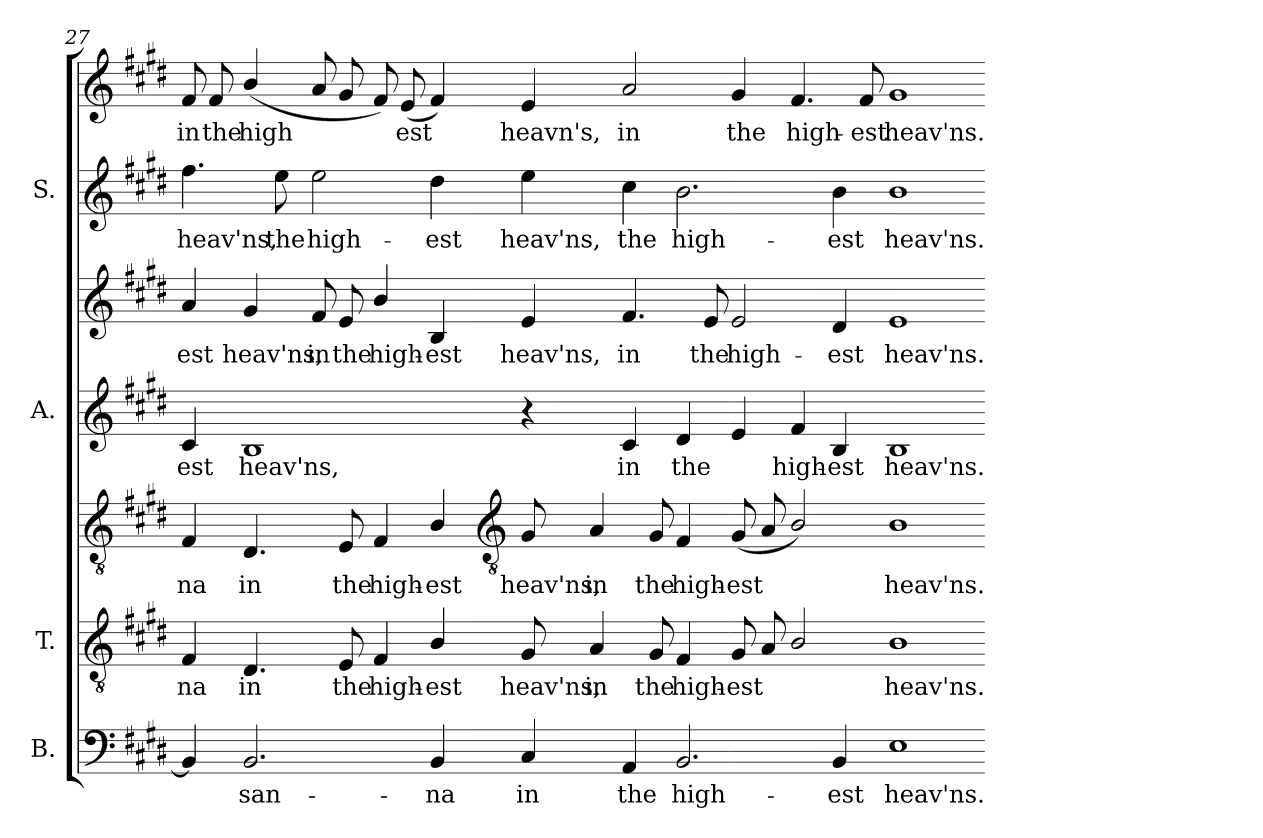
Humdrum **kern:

**kern	**text	**kern	**text	**kern	**text	**kern	**text	**kern	**text	**kern	**text	**kern	**text
*part4	*part4	*part3	*part3	*part3	*part3	*part2	*part2	*part2	*part2	*part1	*part1	*part1	*part1
*staff7	*staff7	*staff6	*staff6	*staff5	*staff5	*staff4	*staff4	*staff3	*staff3	*staff2	*staff2	*staff1	*staff1
*I"B.	*	*I"T.	*	*	*	*I"A.	*	*	*	*I"S.	*	*	*
*I'B.	*	*I'T.	*	*	*	*I'A.	*	*	*	*I'S.	*	*	*
!!LO:LB:g=z
*clefF4	*	*clefGv2	*	*clefGv2	*	*clefG2	*	*clefG2	*	*clefG2	*	*clefG2	*
*k[f#c#g#d#]	*	*k[f#c#g#d#]	*	*k[f#c#g#d#]	*	*k[f#c#g#d#]	*	*k[f#c#g#d#]	*	*k[f#c#g#d#]	*	*k[f#c#g#d#]	*
*E:	*	*E:	*	*E:	*	*E:	*	*E:	*	*E:	*	*E:	*
=27	=27	=27	=27	=27	=27	=27	=27	=27	=27	=27	=27	=27	=27
!	!	!	!LO:LY:b	!	!LO:LY:b	!	!LO:LY:b	!	!LO:LY:b	!	!LO:LY:b	!	!LO:LY:b
4BB]	.	4F#	-na	4F#	-na	4c#	est	4a	-est	4.ff#	heav'ns,	8f#	in
!	!	!	!	!	!	!	!	!	!	!	!	!	!LO:LY:b
.	.	.	.	.	.	.	.	.	.	.	.	8f#	the
!	!LO:LY:b	!	!LO:LY:b	!	!LO:LY:b	!	!LO:LY:b	!	!LO:LY:b	!	!	!	!LO:LY:b
2.BB	san-	4.D#	in	4.D#	in	1B	heav'ns,	4g#	heav'ns,	.	.	(<4b/	high
!	!	!	!	!	!	!	!	!	!	!	!LO:LY:b	!	!
.	.	.	.	.	.	.	.	.	.	8ee	the	.	.
!	!	!	!	!	!	!	!	!	!LO:LY:b	!	!LO:LY:b	!	!
.	.	.	.	.	.	.	.	8f#	in	2ee	high-	8a	.
!	!	!	!LO:LY:b	!	!LO:LY:b	!	!	!	!LO:LY:b	!	!	!	!
.	.	8E	the	8E	the	.	.	8e	the	.	.	8g#	.
!	!	!	!LO:LY:b	!	!LO:LY:b	!	!	!	!LO:LY:b	!	!	!	!
.	.	4F#	high-	4F#	high-	.	.	4b/	high-	.	.	8f#)	.
!	!	!	!	!	!	!	!	!	!	!	!	!	!LO:LY:b
.	.	.	.	.	.	.	.	.	.	.	.	(<8e	est
!	!LO:LY:b	!	!LO:LY:b	!	!LO:LY:b	!	!	!	!LO:LY:b	!	!LO:LY:b	!	!
4BB	-na	4B/	-est	4B/	-est	.	.	4B	-est	4dd#	-est	4f#)	.
!!LO:LB:g=z
=28-	=28-	=28-	=28-	=28-	=28-	=28-	=28-	=28-	=28-	=28-	=28-	=28-	=28-
*	*	*	*	*clefGv2	*	*	*	*	*	*	*	*	*
!	!LO:LY:b	!	!LO:LY:b	!	!LO:LY:b	!	!	!	!LO:LY:b	!	!LO:LY:b	!	!LO:LY:b
4C#	in	8G#	heav'ns,	8G#	heav'ns,	4r	.	4e	heav'ns,	4ee	heav'ns,	4e	heavn's,
!	!	!	!LO:LY:b	!	!LO:LY:b	!	!	!	!	!	!	!	!
.	.	4A	in	4A	in	.	.	.	.	.	.	.	.
!	!LO:LY:b	!	!	!	!	!	!LO:LY:b	!	!LO:LY:b	!	!LO:LY:b	!	!LO:LY:b
4AA	the	.	.	.	.	4c#	in	4.f#	in	4cc#	the	2a	in
!	!	!	!LO:LY:b	!	!LO:LY:b	!	!	!	!	!	!	!	!
.	.	8G#	the	8G#	the	.	.	.	.	.	.	.	.
!	!LO:LY:b	!	!LO:LY:b	!	!LO:LY:b	!	!LO:LY:b	!	!	!	!LO:LY:b	!	!
2.BB	high-	4F#	high-	4F#	high-	4d#	the	.	.	2.b	high-	.	.
!	!	!	!	!	!	!	!	!	!LO:LY:b	!	!	!	!
.	.	.	.	.	.	.	.	8e	the	.	.	.	.
!	!	!	!LO:LY:b	!	!LO:LY:b	!	!	!	!LO:LY:b	!	!	!	!LO:LY:b
.	.	8G#	-est	(<8G#	-est	4e	.	2e	high-	.	.	4g#	the
.	.	8A	.	8A	.	.	.	.	.	.	.	.	.
!	!	!	!	!	!	!	!LO:LY:b	!	!	!	!	!	!LO:LY:b
.	.	2B/	.	2B/)	.	4f#	high-	.	.	.	.	4.f#	high-
!	!LO:LY:b	!	!	!	!	!	!LO:LY:b	!	!LO:LY:b	!	!LO:LY:b	!	!
4BB	-est	.	.	.	.	4B	-est	4d#	-est	4b	-est	.	.
!	!	!	!	!	!	!	!	!	!	!	!	!	!LO:LY:b
.	.	.	.	.	.	.	.	.	.	.	.	8f#	-est
!	!LO:LY:b	!	!LO:LY:b	!	!LO:LY:b	!	!LO:LY:b	!	!LO:LY:b	!	!LO:LY:b	!	!LO:LY:b
1E	heav'ns.	1B	heav'ns.	1B	heav'ns.	1B	heav'ns.	1e	heav'ns.	1b	heav'ns.	1g#	heav'ns.
=-	=-	=-	=-	=-	=-	=-	=-	=-	=-	=-	=-	=-	=-
*-	*-	*-	*-	*-	*-	*-	*-	*-	*-	*-	*-	*-	*-
